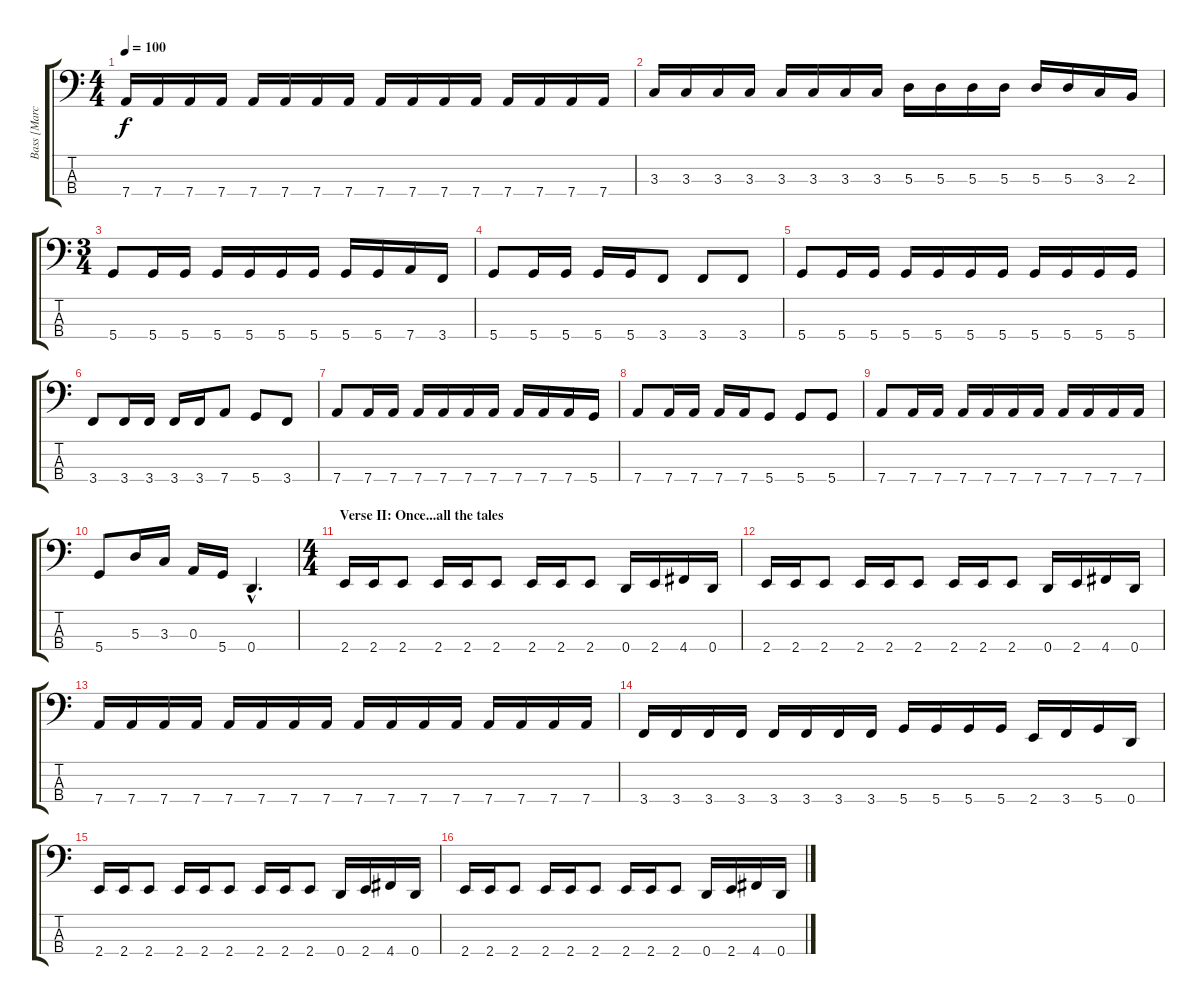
\track ("Bass [Marco]" "Bass [Marc") {instrument electricbassfinger}
\staff {score tabs}
\tuning (G2 D2 A1 D1) {hide}
\ts (4 4)
\tempo 100
\clef f4
\ks c
7.4.16{dy f} 7.4.16 7.4.16 7.4.16 7.4.16 7.4.16 7.4.16 7.4.16 7.4.16 7.4.16 7.4.16 7.4.16 7.4.16 7.4.16 7.4.16 7.4.16 |
3.3.16 3.3.16 3.3.16 3.3.16 3.3.16 3.3.16 3.3.16 3.3.16 5.3.16 5.3.16 5.3.16 5.3.16 5.3.16 5.3.16 3.3.16 2.3.16 |
\ts (3 4)
5.4.8 5.4.16 5.4.16 5.4.16 5.4.16 5.4.16 5.4.16 5.4.16 5.4.16 7.4.16 3.4.16 |
5.4.8 5.4.16 5.4.16 5.4.16 5.4.16 3.4.8 3.4.8 3.4.8 |
5.4.8 5.4.16 5.4.16 5.4.16 5.4.16 5.4.16 5.4.16 5.4.16 5.4.16 5.4.16 5.4.16 |
3.4.8 3.4.16 3.4.16 3.4.16 3.4.16 7.4.8 5.4.8 3.4.8 |
7.4.8 7.4.16 7.4.16 7.4.16 7.4.16 7.4.16 7.4.16 7.4.16 7.4.16 7.4.16 5.4.16 |
7.4.8 7.4.16 7.4.16 7.4.16 7.4.16 5.4.8 5.4.8 5.4.8 |
7.4.8 7.4.16 7.4.16 7.4.16 7.4.16 7.4.16 7.4.16 7.4.16 7.4.16 7.4.16 7.4.16 |
5.4.8 5.3.16 3.3.16 0.3.16 5.4.16 0.4{hac}.4{d} |
\ts (4 4)
\section ("" "Verse II: Once...all the tales")
2.4.16 2.4.16 2.4.8 2.4.16 2.4.16 2.4.8 2.4.16 2.4.16 2.4.8 0.4.16 2.4.16 4.4.16 0.4.16 |
2.4.16 2.4.16 2.4.8 2.4.16 2.4.16 2.4.8 2.4.16 2.4.16 2.4.8 0.4.16 2.4.16 4.4.16 0.4.16 |
7.4.16 7.4.16 7.4.16 7.4.16 7.4.16 7.4.16 7.4.16 7.4.16 7.4.16 7.4.16 7.4.16 7.4.16 7.4.16 7.4.16 7.4.16 7.4.16 |
3.4.16 3.4.16 3.4.16 3.4.16 3.4.16 3.4.16 3.4.16 3.4.16 5.4.16 5.4.16 5.4.16 5.4.16 2.4.16 3.4.16 5.4.16 0.4.16 |
2.4.16 2.4.16 2.4.8 2.4.16 2.4.16 2.4.8 2.4.16 2.4.16 2.4.8 0.4.16 2.4.16 4.4.16 0.4.16 |
2.4.16 2.4.16 2.4.8 2.4.16 2.4.16 2.4.8 2.4.16 2.4.16 2.4.8 0.4.16 2.4.16 4.4.16 0.4.16
